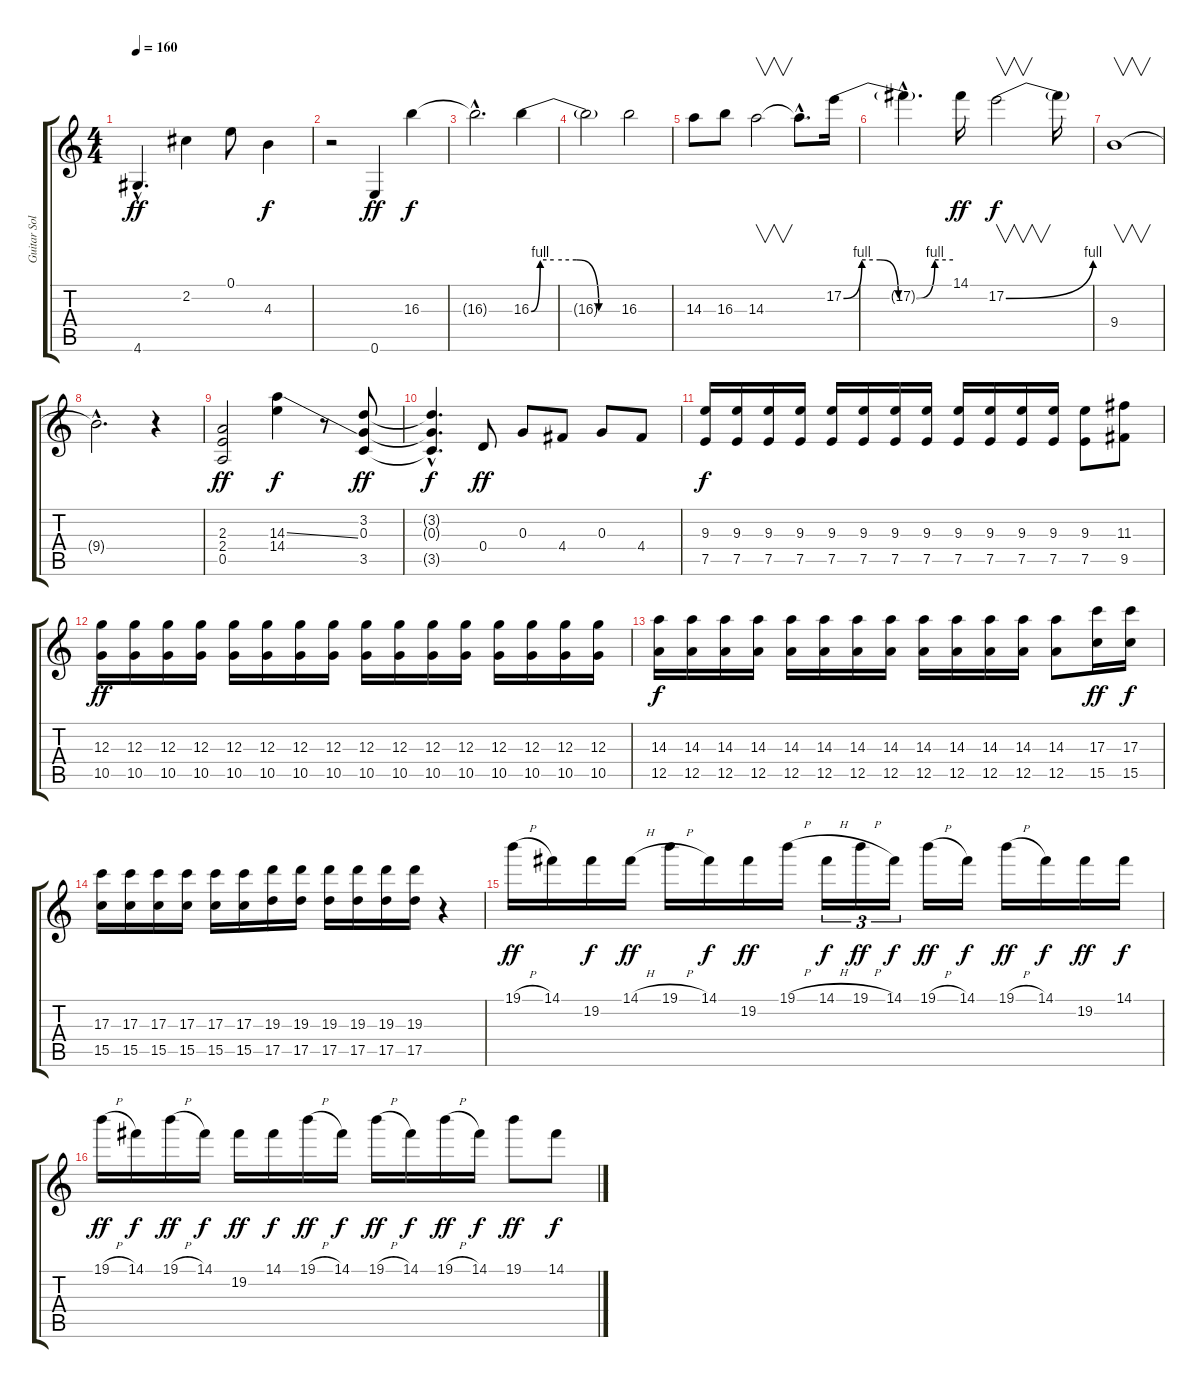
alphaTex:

\track ("Guitar Solo" "Guitar Sol") {instrument distortionguitar}
\staff {score tabs}
\tuning (E4 B3 G3 D3 A2 E2) {hide}
\ts (4 4)
\tempo 160
\clef g2
\ks c
4.6{hac}.4{d dy ff} 2.2.4 0.1.8 4.3.4{dy f} |
r.2 0.6.4{dy ff} 16.3.4{dy f} |
16.3{hac t}.2{d} 16.3{be (custom 0 0 6 4 15 4 30 4 45 0 60 0)}.4 |
16.3{t}.2 16.3.2 |
14.3.8 16.3.8 14.3.2{v} 14.3{hac t}.8{d} 17.2{be (custom 0 0 10 4 20 4 30 0 40 0 50 4 60 4)}.16 |
17.2{hac t}.4{d} 14.1.16{dy ff} 17.2{be (bend 0 0 60 4)}.2{v dy f} 17.2{t}.16 |
9.4.1{v} |
9.4{hac t}.2{d} r.4 |
(2.3 2.4 0.5).2{dy ff} (14.3{ss} 14.4).4{dy f} r.8 (3.2 0.3 3.5).8{dy ff} |
(3.2{hac t} 0.3{hac t} 3.5{hac t}).4{d dy f} 0.4.8{dy ff} 0.3.8 4.4.8 0.3.8 4.4.8 |
(9.3 7.5).16{dy f} (9.3 7.5).16 (9.3 7.5).16 (9.3 7.5).16 (9.3 7.5).16 (9.3 7.5).16 (9.3 7.5).16 (9.3 7.5).16 (9.3 7.5).16 (9.3 7.5).16 (9.3 7.5).16 (9.3 7.5).16 (9.3 7.5).8 (11.3 9.5).8 |
(12.3 10.5).16{dy ff} (12.3 10.5).16 (12.3 10.5).16 (12.3 10.5).16 (12.3 10.5).16 (12.3 10.5).16 (12.3 10.5).16 (12.3 10.5).16 (12.3 10.5).16 (12.3 10.5).16 (12.3 10.5).16 (12.3 10.5).16 (12.3 10.5).16 (12.3 10.5).16 (12.3 10.5).16 (12.3 10.5).16 |
(14.3 12.5).16{dy f} (14.3 12.5).16 (14.3 12.5).16 (14.3 12.5).16 (14.3 12.5).16 (14.3 12.5).16 (14.3 12.5).16 (14.3 12.5).16 (14.3 12.5).16 (14.3 12.5).16 (14.3 12.5).16 (14.3 12.5).16 (14.3 12.5).8 (17.3 15.5).16{dy ff} (17.3 15.5).16{dy f} |
(17.3 15.5).16 (17.3 15.5).16 (17.3 15.5).16 (17.3 15.5).16 (17.3 15.5).16 (17.3 15.5).16 (19.3 17.5).16 (19.3 17.5).16 (19.3 17.5).16 (19.3 17.5).16 (19.3 17.5).16 (19.3 17.5).16 r.4 |
19.1{h}.16{dy ff} 14.1.16 19.2.16{dy f} 14.1{h}.16{dy ff} 19.1{h}.16 14.1.16{dy f} 19.2.16{dy ff} 19.1{h}.16 14.1{h}.16{tu (3 2) dy f} 19.1{h}.16{tu (3 2) dy ff} 14.1.16{tu (3 2) dy f} 19.1{h}.16{dy ff} 14.1.16{dy f} 19.1{h}.16{dy ff} 14.1.16{dy f} 19.2.16{dy ff} 14.1.16{dy f} |
19.1{h}.16{dy ff} 14.1.16{dy f} 19.1{h}.16{dy ff} 14.1.16{dy f} 19.2.16{dy ff} 14.1.16{dy f} 19.1{h}.16{dy ff} 14.1.16{dy f} 19.1{h}.16{dy ff} 14.1.16{dy f} 19.1{h}.16{dy ff} 14.1.16{dy f} 19.1.8{dy ff} 14.1.8{dy f}
